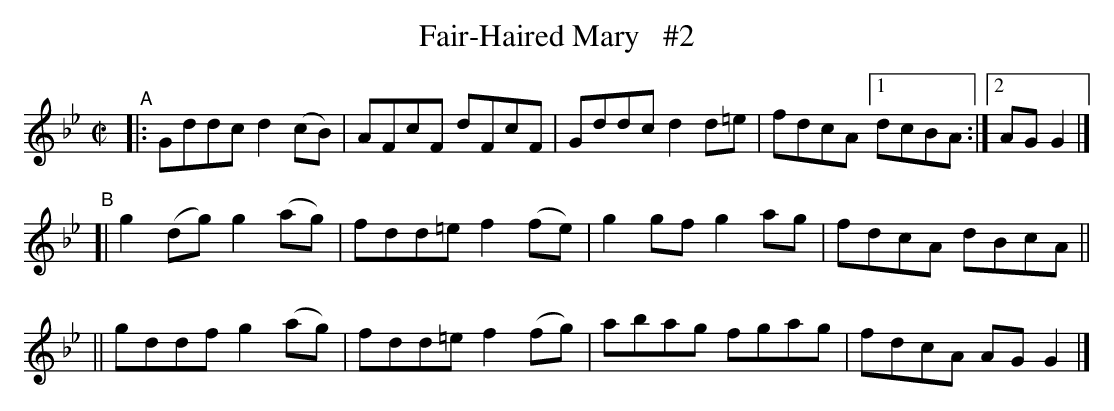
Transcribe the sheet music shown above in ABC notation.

X:1
T: Fair-Haired Mary   #2
M: C|
L: 1/8
K: Gm
"^A"\
|: Gddc d2(cB) | AFcF dFcF | Gddc d2d=e | fdcA [1 dcBA :|[2 AGG2 |]
"^B"\
[| g2(dg) g2(ag) | fdd=e f2(fe) | g2gf g2ag | fdcA dBcA ||
|| gddf g2(ag) | fdd=e f2(fg) | abag fgag | fdcA AGG2 |]
